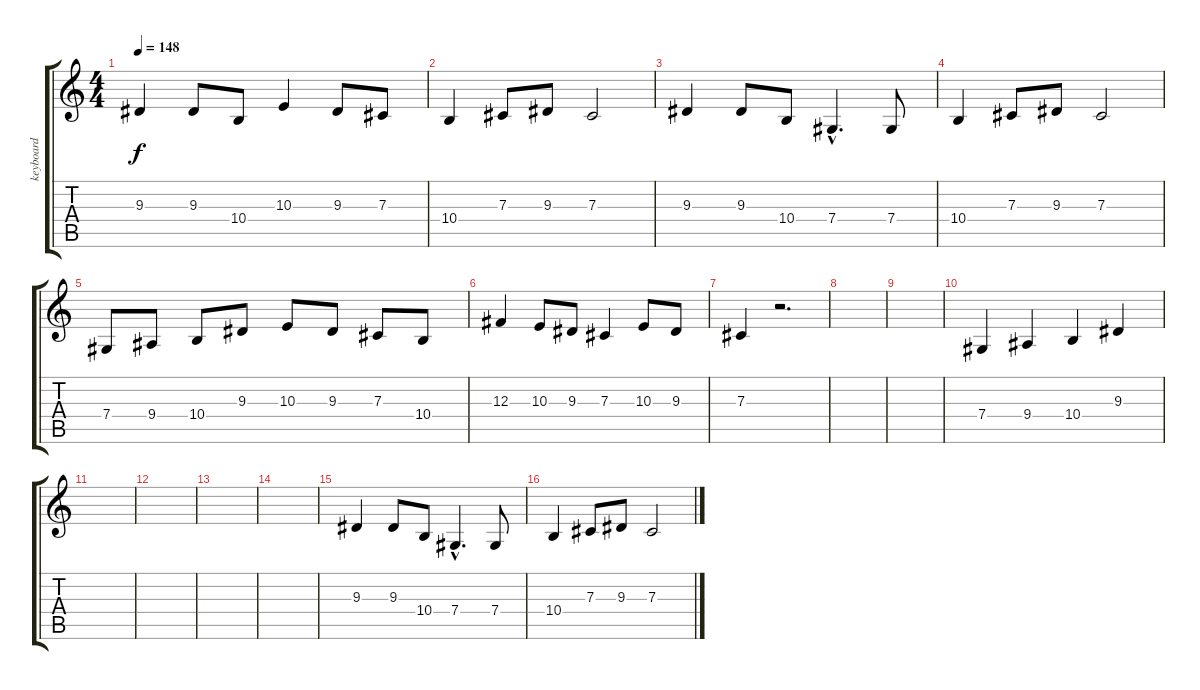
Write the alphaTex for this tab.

\track ("keyboard" "keyboard") {instrument brasssection}
\staff {score tabs}
\tuning (Eb4 Bb3 Gb3 Db3 Ab2 Eb2) {hide}
\ts (4 4)
\tempo 148
\clef g2
\ks c
9.3.4{dy f} 9.3.8 10.4.8 10.3.4 9.3.8 7.3.8 |
10.4.4 7.3.8 9.3.8 7.3.2 |
9.3.4 9.3.8 10.4.8 7.4{hac}.4{d} 7.4.8 |
10.4.4 7.3.8 9.3.8 7.3.2 |
7.4.8 9.4.8 10.4.8 9.3.8 10.3.8 9.3.8 7.3.8 10.4.8 |
12.3.4 10.3.8 9.3.8 7.3.4 10.3.8 9.3.8 |
7.3.4 r.2{d} |
|
|
7.4.4 9.4.4 10.4.4 9.3.4 |
|
|
|
|
9.3.4 9.3.8 10.4.8 7.4{hac}.4{d} 7.4.8 |
10.4.4 7.3.8 9.3.8 7.3.2
